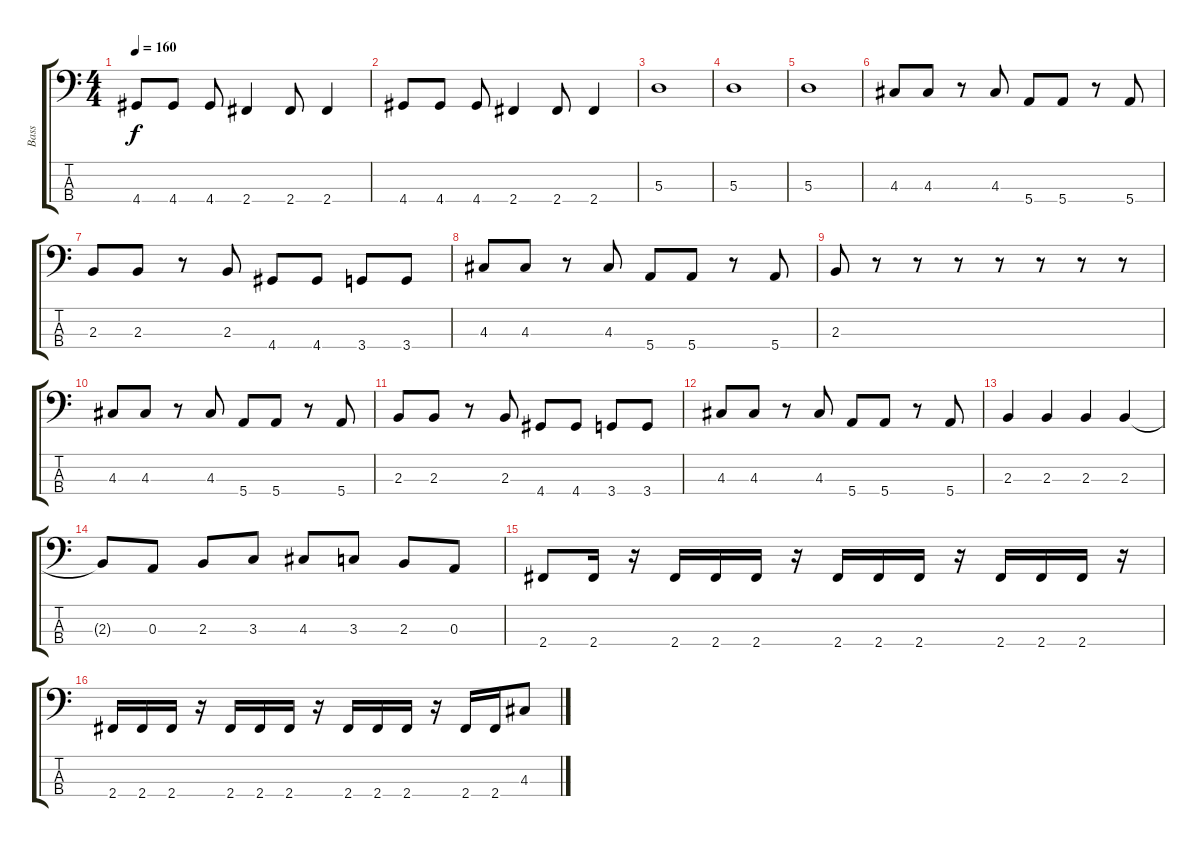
\track ("Bass" "Bass") {instrument electricbassfinger}
\staff {score tabs}
\tuning (G2 D2 A1 E1) {hide}
\ts (4 4)
\tempo 160
\clef f4
\ks c
4.4.8{dy f} 4.4.8 4.4.8 2.4.4 2.4.8 2.4.4 |
4.4.8 4.4.8 4.4.8 2.4.4 2.4.8 2.4.4 |
5.3.1 |
5.3.1 |
5.3.1 |
4.3.8 4.3.8 r.8 4.3.8 5.4.8 5.4.8 r.8 5.4.8 |
2.3.8 2.3.8 r.8 2.3.8 4.4.8 4.4.8 3.4.8 3.4.8 |
4.3.8 4.3.8 r.8 4.3.8 5.4.8 5.4.8 r.8 5.4.8 |
2.3.8 r.8 r.8 r.8 r.8 r.8 r.8 r.8 |
4.3.8 4.3.8 r.8 4.3.8 5.4.8 5.4.8 r.8 5.4.8 |
2.3.8 2.3.8 r.8 2.3.8 4.4.8 4.4.8 3.4.8 3.4.8 |
4.3.8 4.3.8 r.8 4.3.8 5.4.8 5.4.8 r.8 5.4.8 |
2.3.4 2.3.4 2.3.4 2.3.4 |
2.3{t}.8 0.3.8 2.3.8 3.3.8 4.3.8 3.3.8 2.3.8 0.3.8 |
2.4.8 2.4.16 r.16 2.4.16 2.4.16 2.4.16 r.16 2.4.16 2.4.16 2.4.16 r.16 2.4.16 2.4.16 2.4.16 r.16 |
2.4.16 2.4.16 2.4.16 r.16 2.4.16 2.4.16 2.4.16 r.16 2.4.16 2.4.16 2.4.16 r.16 2.4.16 2.4.16 4.3.8
